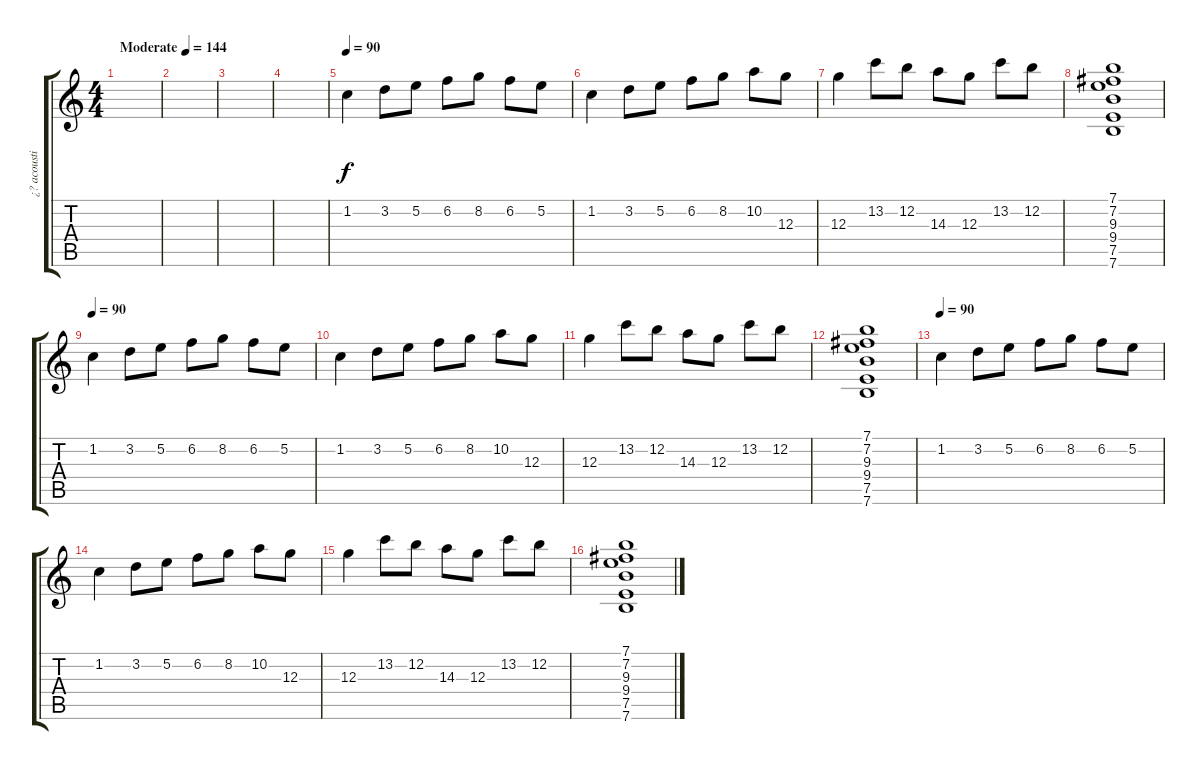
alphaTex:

\track ("¿? acoustic" "¿? acousti") {instrument acousticguitarsteel}
\staff {score tabs}
\tuning (E4 B3 G3 D3 A2 E2) {hide}
\ts (4 4)
\tempo (144 "Moderate")
\tempo 90
\tempo (144 "Moderate")
\clef g2
\ks c
|
|
|
|
\tempo 90
1.2.4 3.2.8 5.2.8 6.2.8 8.2.8 6.2.8 5.2.8 |
1.2.4 3.2.8 5.2.8 6.2.8 8.2.8 10.2.8 12.3.8 |
12.3.4 13.2.8 12.2.8 14.3.8 12.3.8 13.2.8 12.2.8 |
(7.1 7.2 9.3 9.4 7.5 7.6).1 |
\tempo 90
1.2.4 3.2.8 5.2.8 6.2.8 8.2.8 6.2.8 5.2.8 |
1.2.4 3.2.8 5.2.8 6.2.8 8.2.8 10.2.8 12.3.8 |
12.3.4 13.2.8 12.2.8 14.3.8 12.3.8 13.2.8 12.2.8 |
(7.1 7.2 9.3 9.4 7.5 7.6).1 |
\tempo 90
1.2.4 3.2.8 5.2.8 6.2.8 8.2.8 6.2.8 5.2.8 |
1.2.4 3.2.8 5.2.8 6.2.8 8.2.8 10.2.8 12.3.8 |
12.3.4 13.2.8 12.2.8 14.3.8 12.3.8 13.2.8 12.2.8 |
(7.1 7.2 9.3 9.4 7.5 7.6).1
